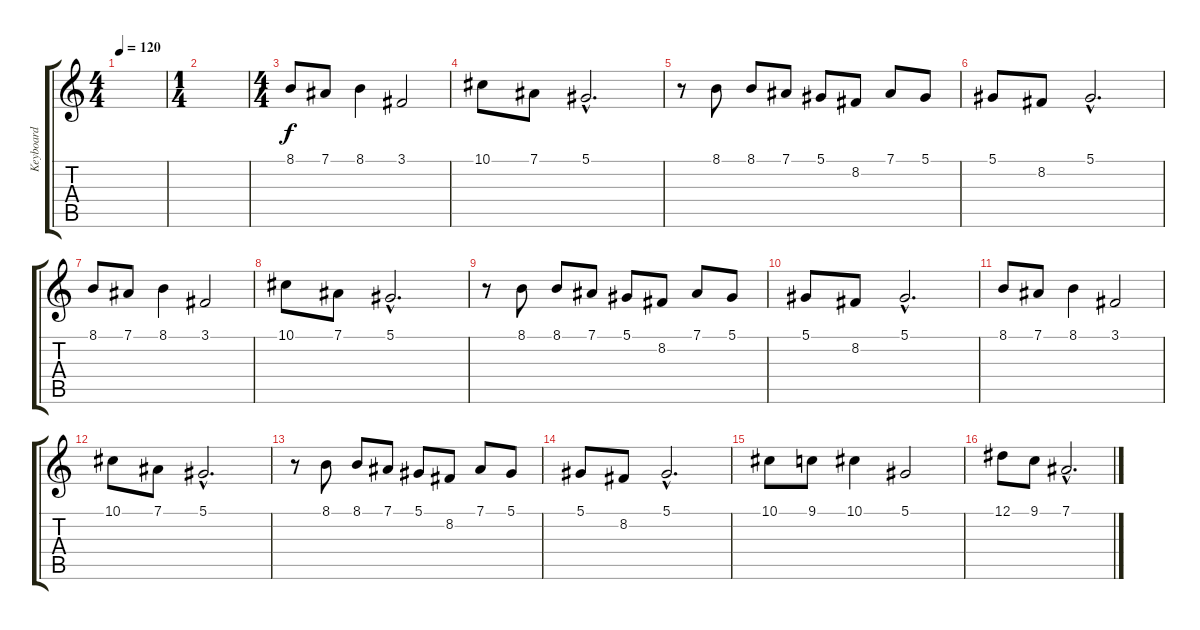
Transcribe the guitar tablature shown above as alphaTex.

\track ("Keyboard" "Keyboard") {instrument brasssection}
\staff {score tabs}
\tuning (Eb4 Bb3 Gb3 Db3 Ab2 Eb2) {hide}
\ts (4 4)
\tempo 120
\clef g2
\ks c
|
\ts (1 4)
|
\ts (4 4)
8.1.8 7.1.8 8.1.4 3.1.2 |
10.1.8 7.1.8 5.1{hac}.2{d} |
r.8 8.1.8 8.1.8 7.1.8 5.1.8 8.2.8 7.1.8 5.1.8 |
5.1.8 8.2.8 5.1{hac}.2{d} |
8.1.8 7.1.8 8.1.4 3.1.2 |
10.1.8 7.1.8 5.1{hac}.2{d} |
r.8 8.1.8 8.1.8 7.1.8 5.1.8 8.2.8 7.1.8 5.1.8 |
5.1.8 8.2.8 5.1{hac}.2{d} |
8.1.8 7.1.8 8.1.4 3.1.2 |
10.1.8 7.1.8 5.1{hac}.2{d} |
r.8 8.1.8 8.1.8 7.1.8 5.1.8 8.2.8 7.1.8 5.1.8 |
5.1.8 8.2.8 5.1{hac}.2{d} |
10.1.8 9.1.8 10.1.4 5.1.2 |
12.1.8 9.1.8 7.1{hac}.2{d}
